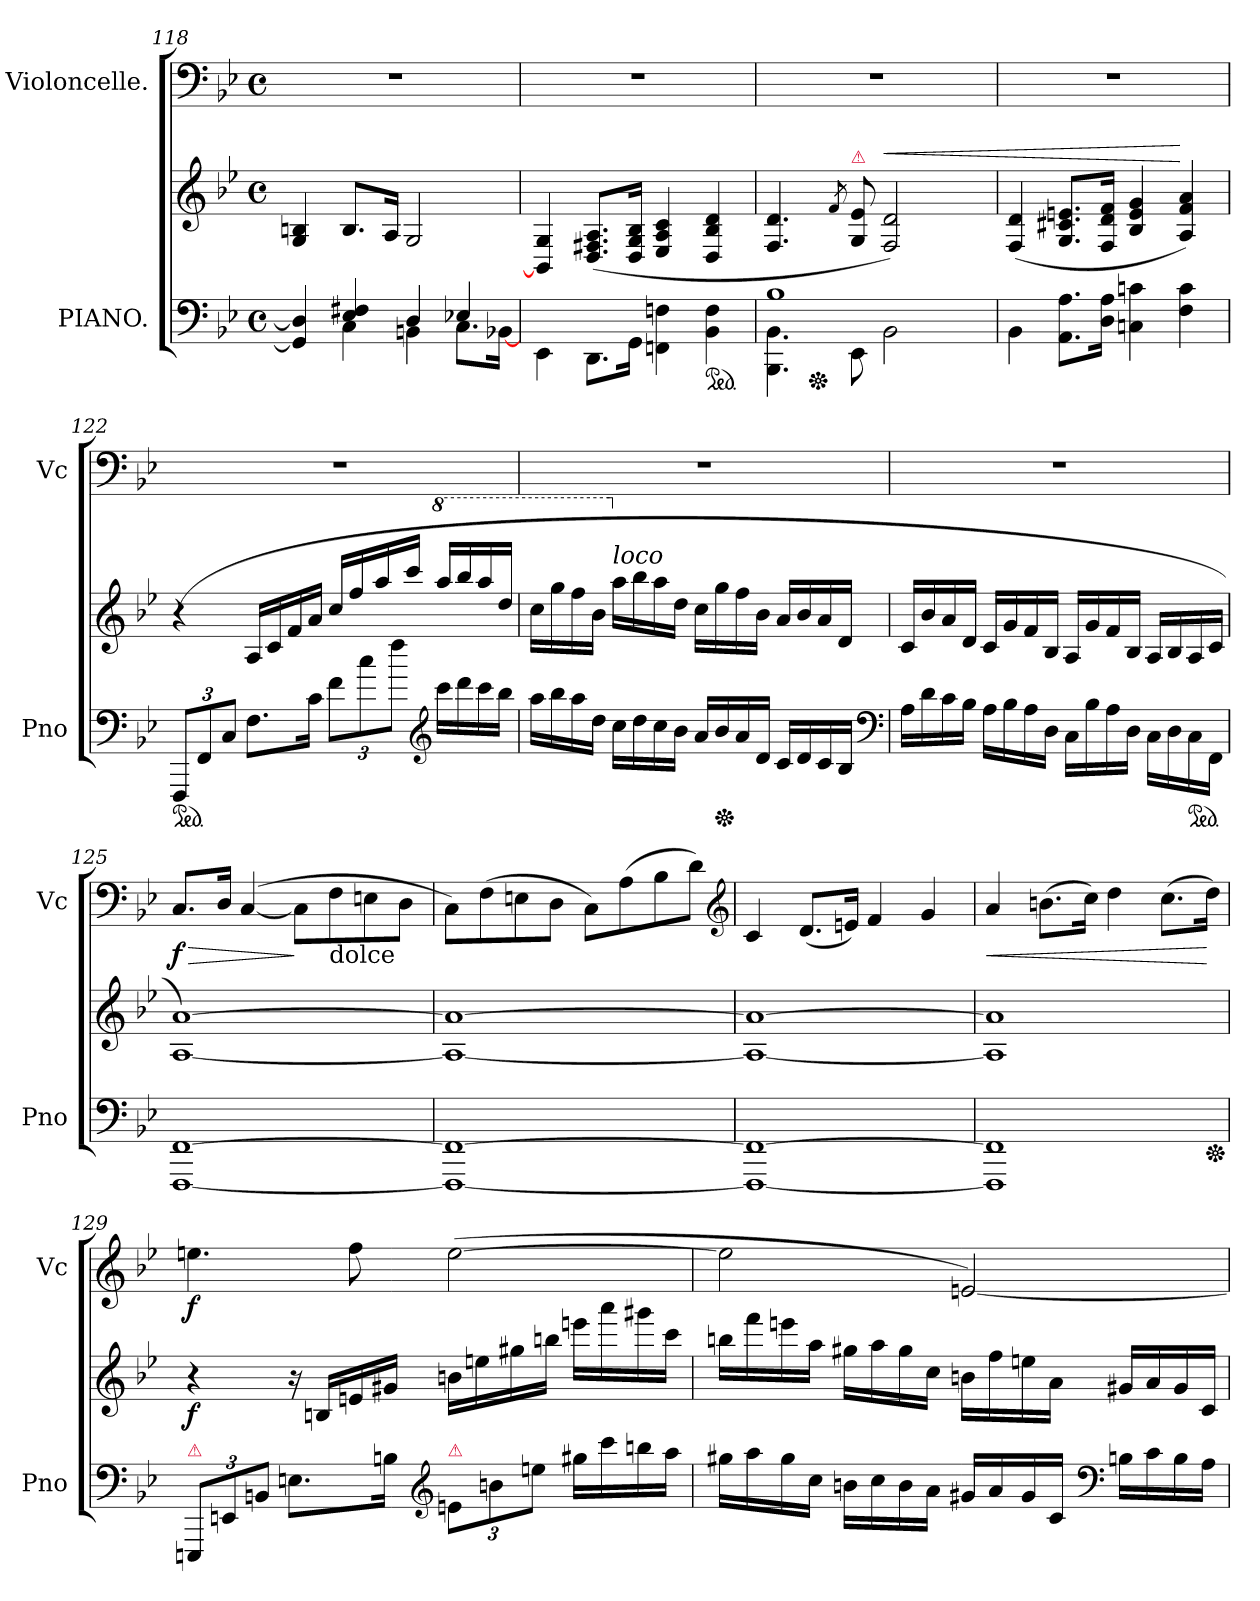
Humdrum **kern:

**kern	**kern	**dynam	**kern	**dynam
*part2	*part2	*part2	*part1	*part1
*staff3	*staff2	*staff2/3	*staff1	*staff1
*I"PIANO.	*	*	*I"Violoncelle.	*
*I'Pno	*	*	*I'Vc	*
*clefF4	*clefG2	*	*clefF4	*
*k[b-e-]	*k[b-e-]	*	*k[b-e-]	*
*M4/4	*M4/4	*	*M4/4	*
*met(c)	*met(c)	*	*met(c)	*
=118	=118	=118	=118	=118
*^	*	*	*	*
4rAyy	4GG] 4D]	4G/ 4Bn/	.	1rF	.
4E- 4F#X	4C	8.B/L	.	.	.
.	.	16A/Jk	.	.	.
4D	4BBn	2G/	.	.	.
4E-X	8.CL	.	.	.	.
.	[>16BB-XJk	.	.	.	.
*v	*v	*	*	*	*
=119	=119	=119	=119	=119
4EE-\	4BB-]/ 4G/	.	1rF	.
8.DD\L	(>8.D/ 8.F#X/ 8.A/L	.	.	.
16GG\Jk	16D/ 16G/ 16B-/Jk	.	.	.
4FFn\ 4Fn\	4E-/ 4A/ 4c/	.	.	.
*ped	*	*	*	*
4BB-\ 4F\	4D/ 4B-/ 4d/	.	.	.
=120	=120	=120	=120	=120
*^	*^	*	*	*
1B-	4.BBB- 4.BB-	4.F/ 4.d/	8.ryy	.	1rF	.
*Xped	*	*	*	*	*	*
.	.	.	2ryy	.	.	.
.	.	8qf/	.	.	.	.
!	!	!LO:TX:a:color=crimson:t=⚠	!	!	!	!
.	8EE-	8G/ 8e-/	.	.	.	.
!	!	!	!	!LO:HP:a	!	!
.	2BB-	2F/ 2d/)	.	<	.	.
.	.	.	4ryy	.	.	.
.	.	.	16ryy	.	.	.
*v	*v	*	*	*	*	*
*	*v	*v	*	*	*
=121	=121	=121	=121	=121
4BB-\	(>4F/ 4d/	.	1rF	.
8.AA\ 8.A\L	8.G/ 8.c#X/ 8.en/L	.	.	.
16D\ 16A\Jk	16F/ 16d/ 16f/Jk	.	.	.
4Cn 4cn	4B- 4e 4g	.	.	.
4F 4c	4A 4f 4a)	[	.	.
=122	=122	=122	=122	=122
!LO:TX:a:color=crimson:t=⚠	!	!	!	!
*ped	*	*	*	*
12FFFL	(>4r	.	1rF	.
12FF	.	.	.	.
12CJ	.	.	.	.
8.F\L	16A/LL	.	.	.
.	16c	.	.	.
.	16f	.	.	.
16cJk	16aJJ	.	.	.
12f\L	16cc/LL	.	.	.
.	16ff/	.	.	.
12cc\	.	.	.	.
.	16aa/	.	.	.
12ff\J	.	.	.	.
.	16ccc/JJ	.	.	.
*clefG2	*	*	*	*
*	*8va	*	*	*
16cccLL	16aaa/LL	.	.	.
16ddd	16bbb-/	.	.	.
16ccc	16aaa/	.	.	.
16bb-JJ	16ddd/JJ	.	.	.
=123	=123	=123	=123	=123
16aaLL	16cccLL	.	1rF	.
16bb-	16ggg	.	.	.
16aa	16fff	.	.	.
16ddJJ	16bb-JJ	.	.	.
*	*X8va	*	*	*
!	!LO:TX:a:i:t=loco	!	!	!
16ccLL	16aaLL	.	.	.
16dd	16bb-	.	.	.
16cc	16aa	.	.	.
16b-JJ	16ddJJ	.	.	.
16aLL	16ccLL	.	.	.
*Xped	*	*	*	*
16b-	16gg	.	.	.
16a	16ff	.	.	.
16dJJ	16b-JJ	.	.	.
16cLL	16aLL	.	.	.
16d	16b-	.	.	.
16c	16a	.	.	.
16B-JJ	16dJJ	.	.	.
*clefF4	*	*	*	*
=124	=124	=124	=124	=124
16ALL	16cLL	.	1rF	.
16d	16b-	.	.	.
16c	16a	.	.	.
16B-JJ	16dJJ	.	.	.
16ALL	16cLL	.	.	.
16B-	16g	.	.	.
16A	16f	.	.	.
16DJJ	16B-JJ	.	.	.
16C\LL	16A/LL	.	.	.
16B-	16g	.	.	.
16A	16f	.	.	.
16D\JJ	16B-/JJ	.	.	.
16C\LL	16A/LL	.	.	.
16D\	16B-/	.	.	.
*ped	*	*	*	*
16C\	16A/	.	.	.
16FF\JJ	16c/JJ	.	.	.
=125	=125	=125	=125	=125
!	!	!	!	!LO:HP:b
[<1FFF\ [>1FF\	[<1A/ [>1a/)	.	8.C!L	> f
.	.	.	16D!Jk	.
.	.	.	(>[4C!	.
.	.	.	8C!L]	]
!	!	!	!LO:TX:b:t=dolce	!
.	.	.	8F!	.
.	.	.	8En!	.
.	.	.	8D!J	.
=126	=126	=126	=126	=126
1FFF_<\ 1FF_>\	1A_</ 1a_>/	.	8C!L)	.
.	.	.	(>8F!	.
.	.	.	8En!	.
.	.	.	8D!J	.
.	.	.	8C!L)	.
.	.	.	(>8A!	.
.	.	.	8B-!	.
.	.	.	8d!J)	.
*	*	*	*clefG2	*
=127	=127	=127	=127	=127
1FFF_\ 1FF_\	1A_/ 1a_/	.	4c!	.
.	.	.	(<8.d!L	.
.	.	.	16en!Jk)	.
.	.	.	4f!	.
.	.	.	4g!	.
=128	=128	=128	=128	=128
!	!	!	!	!LO:HP:b
*	*^	*	*	*
1FFF]\ 1FF]\	1A]/ 1a]/	2...ryy	.	4a!	<
.	.	.	.	(>8.bn!L	.
.	.	.	.	16cc!Jk)	.
.	.	.	.	4dd!	.
.	.	.	.	(>8.cc!L	.
*Xped	*	*	*	*	*
.	.	16ryy	.	16dd!Jk)	[
=129	=129	=129	=129	=129	=129
!LO:TX:a:color=crimson:t=⚠	!	!	!	!	!
*	*v	*v	*	*	*
12EEEnL	4r	f	4.een!	f
12EEn	.	.	.	.
12BBnJ	.	.	.	.
8.EnL	16r	.	.	.
.	16BnLL	.	.	.
.	16en	.	8ff!	.
16BnJk	16g#XJJ	.	.	.
*clefG2	*	*	*	*
!LO:TX:a:color=crimson:t=⚠	!	!	!	!
12en\L	16bnLL	.	(>[2ee!	.
.	16een	.	.	.
12bn	.	.	.	.
.	16gg#X	.	.	.
12eenJ	.	.	.	.
.	16bbnJJ	.	.	.
16gg#XLL	16eeenLL	.	.	.
16ccc	16aaa	.	.	.
16bbn	16ggg#X	.	.	.
16aaJJ	16cccJJ	.	.	.
=130	=130	=130	=130	=130
16gg#XLL	16bbnLL	.	2ee!]	.
16aa	16fff	.	.	.
16gg#	16eeen	.	.	.
16ccJJ	16aaJJ	.	.	.
16bnLL	16gg#XLL	.	.	.
16cc	16aa	.	.	.
16b	16gg#	.	.	.
16aJJ	16ccJJ	.	.	.
16g#XLL	16bnLL	.	[2en!)	.
16a	16ff	.	.	.
16g#	16een	.	.	.
16cJJ	16aJJ	.	.	.
*clefF4	*	*	*	*
16BnLL	16g#XLL	.	.	.
16c	16a	.	.	.
16B	16g#	.	.	.
16AJJ	16cJJ	.	.	.
=	=	=	=	=
*-	*-	*-	*-	*-
